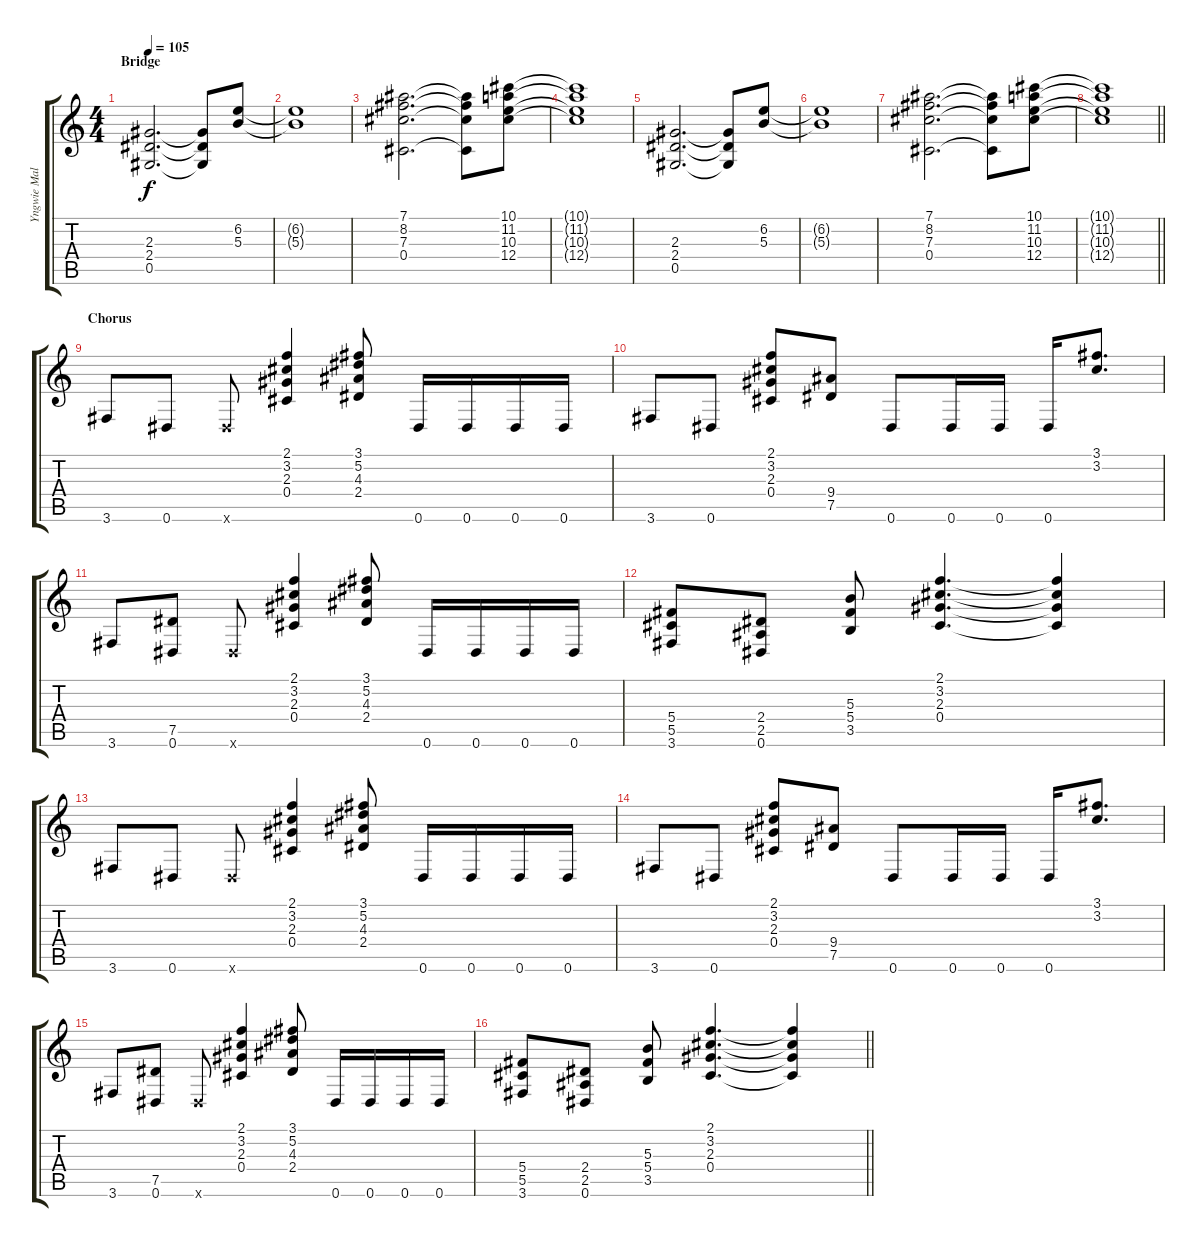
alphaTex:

\track ("Yngwie Malmsteen" "Yngwie Mal") {instrument overdrivenguitar}
\staff {score tabs}
\tuning (Eb4 Bb3 Gb3 Db3 Ab2 Eb2) {hide}
\ts (4 4)
\section ("" "Bridge")
\tempo 105
\clef g2
\ks c
(2.3 2.4 0.5).2{d dy f} (2.3{t} 2.4{t} 0.5{t}).8 (6.2 5.3).8 |
(6.2{t} 5.3{t}).1 |
(7.1 8.2 7.3 0.4).2{d} (7.1{t} 8.2{t} 7.3{t} 0.4{t}).8 (10.1 11.2 10.3 12.4).8 |
(10.1{t} 11.2{t} 10.3{t} 12.4{t}).1 |
(2.3 2.4 0.5).2{d} (2.3{t} 2.4{t} 0.5{t}).8 (6.2 5.3).8 |
(6.2{t} 5.3{t}).1 |
(7.1 8.2 7.3 0.4).2{d} (7.1{t} 8.2{t} 7.3{t} 0.4{t}).8 (10.1 11.2 10.3 12.4).8 |
\barLineRight lightlight
(10.1{t} 11.2{t} 10.3{t} 12.4{t}).1 |
\section ("" "Chorus")
3.6.8 0.6.8 0.6{x}.8 (2.1 3.2 2.3 0.4).4 (3.1 5.2 4.3 2.4).8 0.6.16 0.6.16 0.6.16 0.6.16 |
3.6.8 0.6.8 (2.1 3.2 2.3 0.4).8 (9.4 7.5).8 0.6.8 0.6.16 0.6.16 0.6.16 (3.1 3.2).8{d} |
3.6.8 (7.5 0.6).8 0.6{x}.8 (2.1 3.2 2.3 0.4).4 (3.1 5.2 4.3 2.4).8 0.6.16 0.6.16 0.6.16 0.6.16 |
(5.4 5.5 3.6).8 (2.4 2.5 0.6).8 (5.3 5.4 3.5).8 (2.1 3.2 2.3 0.4).4{d} (2.1{t} 3.2{t} 2.3{t} 0.4{t}).4 |
3.6.8 0.6.8 0.6{x}.8 (2.1 3.2 2.3 0.4).4 (3.1 5.2 4.3 2.4).8 0.6.16 0.6.16 0.6.16 0.6.16 |
3.6.8 0.6.8 (2.1 3.2 2.3 0.4).8 (9.4 7.5).8 0.6.8 0.6.16 0.6.16 0.6.16 (3.1 3.2).8{d} |
3.6.8 (7.5 0.6).8 0.6{x}.8 (2.1 3.2 2.3 0.4).4 (3.1 5.2 4.3 2.4).8 0.6.16 0.6.16 0.6.16 0.6.16 |
\barLineRight lightlight
(5.4 5.5 3.6).8 (2.4 2.5 0.6).8 (5.3 5.4 3.5).8 (2.1 3.2 2.3 0.4).4{d} (2.1{t} 3.2{t} 2.3{t} 0.4{t}).4
